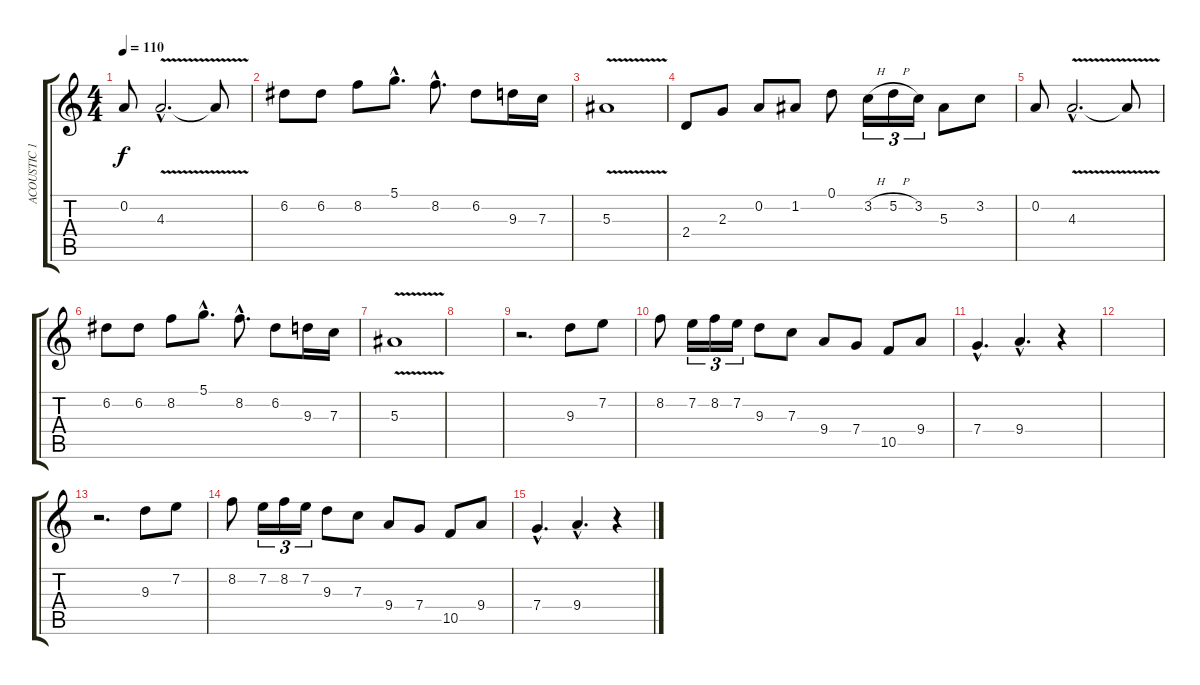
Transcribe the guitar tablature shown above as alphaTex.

\track ("ACOUSTIC 1" "ACOUSTIC 1") {instrument acousticguitarsteel}
\staff {score tabs}
\tuning (D4 A3 F3 C3 G2 D2) {hide}
\ts (4 4)
\tempo 110
\clef g2
\ks c
0.2.8{dy f} 4.3{v hac}.2{d} 4.3{t}.8 |
6.2.8 6.2.8 8.2.8 5.1{hac}.8{d} 8.2{hac}.8{d} 6.2.8 9.3.16 7.3.16 |
5.3{v}.1 |
2.4.8 2.3.8 0.2.8 1.2.8 0.1.8 3.2{h}.16{tu (3 2)} 5.2{h}.16{tu (3 2)} 3.2.16{tu (3 2)} 5.3.8 3.2.8 |
0.2.8 4.3{v hac}.2{d} 4.3{t}.8 |
6.2.8 6.2.8 8.2.8 5.1{hac}.8{d} 8.2{hac}.8{d} 6.2.8 9.3.16 7.3.16 |
5.3{v}.1 |
|
r.2{d} 9.3.8 7.2.8 |
8.2.8 7.2.16{tu (3 2)} 8.2.16{tu (3 2)} 7.2.16{tu (3 2)} 9.3.8 7.3.8 9.4.8 7.4.8 10.5.8 9.4.8 |
7.4{hac}.4{d} 9.4{hac}.4{d} r.4 |
|
r.2{d} 9.3.8 7.2.8 |
8.2.8 7.2.16{tu (3 2)} 8.2.16{tu (3 2)} 7.2.16{tu (3 2)} 9.3.8 7.3.8 9.4.8 7.4.8 10.5.8 9.4.8 |
7.4{hac}.4{d} 9.4{hac}.4{d} r.4
